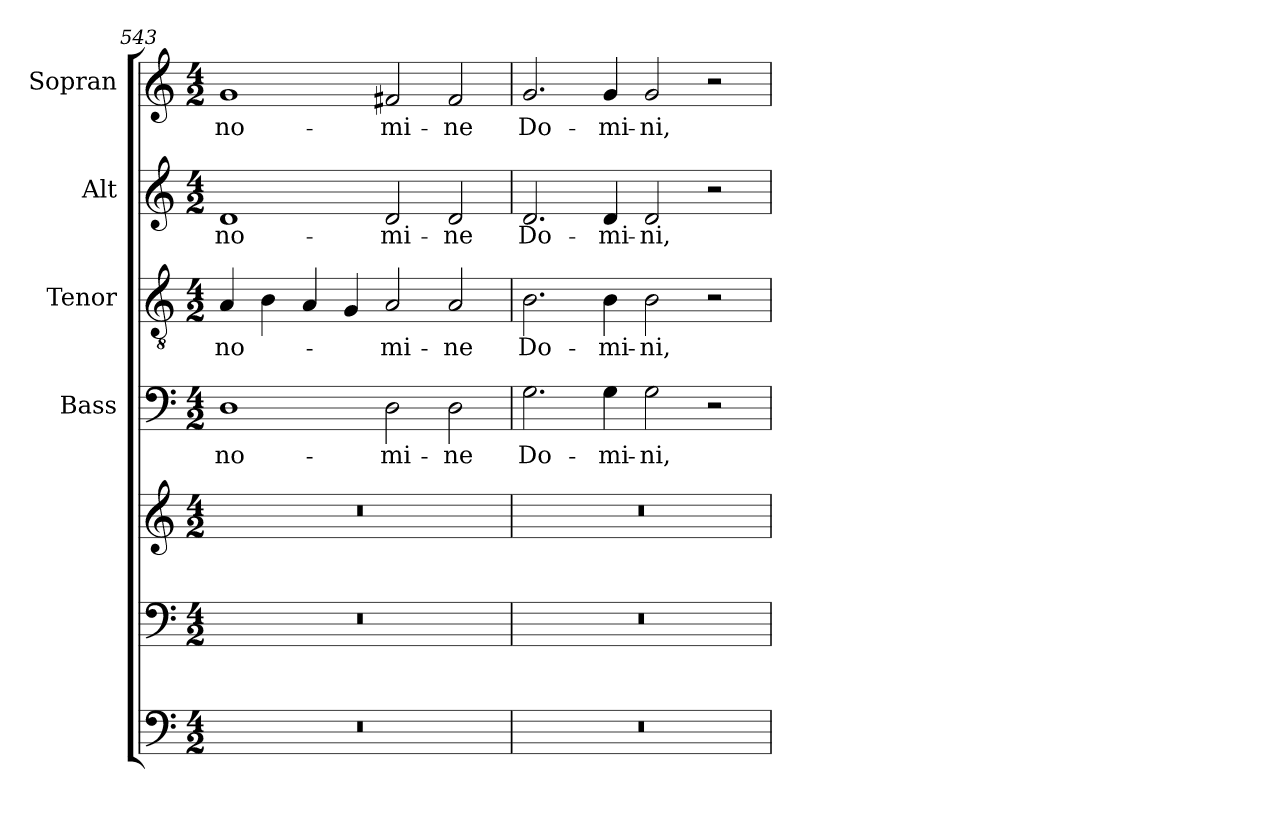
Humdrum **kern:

**kern	**kern	**kern	**kern	**text	**kern	**text	**kern	**text	**kern	**text
*part6	*part5	*part5	*part4	*part4	*part3	*part3	*part2	*part2	*part1	*part1
*staff7	*staff6	*staff5	*staff4	*staff4	*staff3	*staff3	*staff2	*staff2	*staff1	*staff1
*	*	*	*I"Bass	*	*I"Tenor	*	*I"Alt	*	*I"Sopran	*
*	*	*	*I'B.	*	*I'T.	*	*I'A.	*	*I'S.	*
*clefF4	*clefF4	*clefG2	*clefF4	*	*clefGv2	*	*clefG2	*	*clefG2	*
*k[]	*k[]	*k[]	*k[]	*	*k[]	*	*k[]	*	*k[]	*
*C:	*C:	*C:	*C:	*	*C:	*	*C:	*	*C:	*
*M4/2	*M4/2	*M4/2	*M4/2	*	*M4/2	*	*M4/2	*	*M4/2	*
=543	=543	=543	=543	=543	=543	=543	=543	=543	=543	=543
!	!	!	!	!LO:LY:b	!	!LO:LY:b	!	!LO:LY:b	!	!LO:LY:b
0r	0r	0r	1D	no-	4A/	no-	1d	no-	1g	no-
.	.	.	.	.	4B\	.	.	.	.	.
.	.	.	.	.	4A/	.	.	.	.	.
.	.	.	.	.	4G/	.	.	.	.	.
!	!	!	!	!LO:LY:b	!	!LO:LY:b	!	!LO:LY:b	!	!LO:LY:b
.	.	.	2D\	-mi-	2A/	-mi-	2d/	-mi-	2f#X/	-mi-
!	!	!	!	!LO:LY:b	!	!LO:LY:b	!	!LO:LY:b	!	!LO:LY:b
.	.	.	2D\	-ne	2A/	-ne	2d/	-ne	2f#/	-ne
=544	=544	=544	=544	=544	=544	=544	=544	=544	=544	=544
!	!	!	!	!LO:LY:b	!	!LO:LY:b	!	!LO:LY:b	!	!LO:LY:b
0r	0r	0r	2.G\	Do-	2.B\	Do-	2.d/	Do-	2.g/	Do-
!	!	!	!	!LO:LY:b	!	!LO:LY:b	!	!LO:LY:b	!	!LO:LY:b
.	.	.	4G\	-mi-	4B\	-mi-	4d/	-mi-	4g/	-mi-
!	!	!	!	!LO:LY:b	!	!LO:LY:b	!	!LO:LY:b	!	!LO:LY:b
.	.	.	2G\	-ni,	2B\	-ni,	2d/	-ni,	2g/	-ni,
.	.	.	2r	.	2r	.	2r	.	2r	.
=	=	=	=	=	=	=	=	=	=	=
*-	*-	*-	*-	*-	*-	*-	*-	*-	*-	*-
